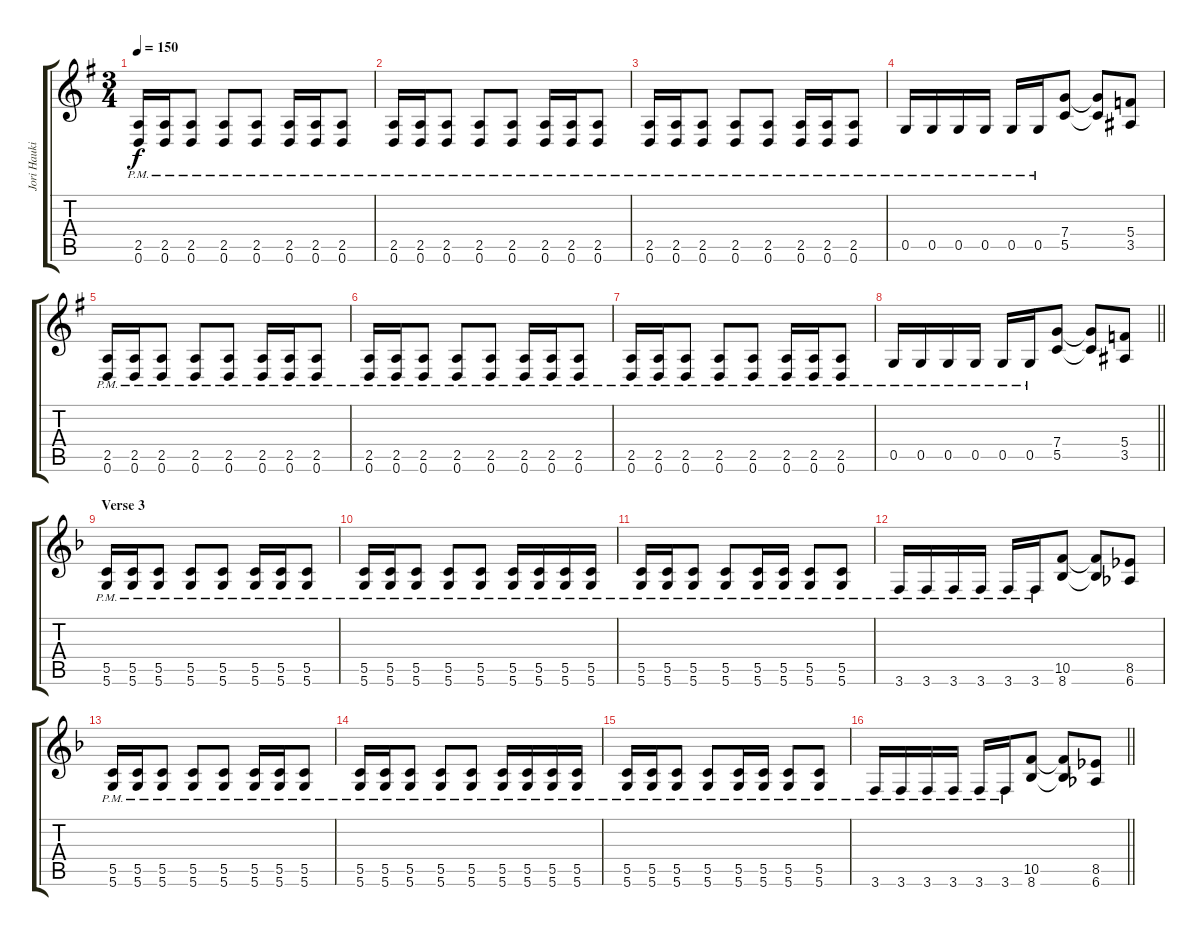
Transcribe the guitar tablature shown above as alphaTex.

\track ("Jori Haukio (guitar)" "Jori Hauki") {instrument distortionguitar}
\staff {score tabs}
\tuning (D4 A3 F3 C3 G2 D2) {hide}
\ts (3 4)
\tempo 150
\clef g2
\ks eminor
(2.5{pm} 0.6{pm}).16{dy f} (2.5{pm} 0.6{pm}).16 (2.5{pm} 0.6{pm}).8 (2.5{pm} 0.6{pm}).8 (2.5{pm} 0.6{pm}).8 (2.5{pm} 0.6{pm}).16 (2.5{pm} 0.6{pm}).16 (2.5{pm} 0.6{pm}).8 |
(2.5{pm} 0.6{pm}).16 (2.5{pm} 0.6{pm}).16 (2.5{pm} 0.6{pm}).8 (2.5{pm} 0.6{pm}).8 (2.5{pm} 0.6{pm}).8 (2.5{pm} 0.6{pm}).16 (2.5{pm} 0.6{pm}).16 (2.5{pm} 0.6{pm}).8 |
(2.5{pm} 0.6{pm}).16 (2.5{pm} 0.6{pm}).16 (2.5{pm} 0.6{pm}).8 (2.5{pm} 0.6{pm}).8 (2.5{pm} 0.6{pm}).8 (2.5{pm} 0.6{pm}).16 (2.5{pm} 0.6{pm}).16 (2.5{pm} 0.6{pm}).8 |
0.5{pm}.16 0.5{pm}.16 0.5{pm}.16 0.5{pm}.16 0.5{pm}.16 0.5{pm}.16 (7.4 5.5).8 (7.4{t} 5.5{t}).8 (5.4 3.5).8 |
(2.5{pm} 0.6{pm}).16 (2.5{pm} 0.6{pm}).16 (2.5{pm} 0.6{pm}).8 (2.5{pm} 0.6{pm}).8 (2.5{pm} 0.6{pm}).8 (2.5{pm} 0.6{pm}).16 (2.5{pm} 0.6{pm}).16 (2.5{pm} 0.6{pm}).8 |
(2.5{pm} 0.6{pm}).16 (2.5{pm} 0.6{pm}).16 (2.5{pm} 0.6{pm}).8 (2.5{pm} 0.6{pm}).8 (2.5{pm} 0.6{pm}).8 (2.5{pm} 0.6{pm}).16 (2.5{pm} 0.6{pm}).16 (2.5{pm} 0.6{pm}).8 |
(2.5{pm} 0.6{pm}).16 (2.5{pm} 0.6{pm}).16 (2.5{pm} 0.6{pm}).8 (2.5{pm} 0.6{pm}).8 (2.5{pm} 0.6{pm}).8 (2.5{pm} 0.6{pm}).16 (2.5{pm} 0.6{pm}).16 (2.5{pm} 0.6{pm}).8 |
\barLineRight lightlight
0.5{pm}.16 0.5{pm}.16 0.5{pm}.16 0.5{pm}.16 0.5{pm}.16 0.5{pm}.16 (7.4 5.5).8 (7.4{t} 5.5{t}).8 (5.4 3.5).8 |
\section ("" "Verse 3")
\ks dminor
(5.5{pm} 5.6{pm}).16 (5.5{pm} 5.6{pm}).16 (5.5{pm} 5.6{pm}).8 (5.5{pm} 5.6{pm}).8 (5.5{pm} 5.6{pm}).8 (5.5{pm} 5.6{pm}).16 (5.5{pm} 5.6{pm}).16 (5.5{pm} 5.6{pm}).8 |
(5.5{pm} 5.6{pm}).16 (5.5{pm} 5.6{pm}).16 (5.5{pm} 5.6{pm}).8 (5.5{pm} 5.6{pm}).8 (5.5{pm} 5.6{pm}).8 (5.5{pm} 5.6{pm}).16 (5.5{pm} 5.6{pm}).16 (5.5{pm} 5.6{pm}).16 (5.5{pm} 5.6{pm}).16 |
(5.5{pm} 5.6{pm}).16 (5.5{pm} 5.6{pm}).16 (5.5{pm} 5.6{pm}).8 (5.5{pm} 5.6{pm}).8 (5.5{pm} 5.6{pm}).16 (5.5{pm} 5.6{pm}).16 (5.5{pm} 5.6{pm}).8 (5.5{pm} 5.6{pm}).8 |
3.6{pm}.16 3.6{pm}.16 3.6{pm}.16 3.6{pm}.16 3.6{pm}.16 3.6{pm}.16 (10.5 8.6).8 (10.5{t} 8.6{t}).8 (8.5 6.6).8 |
(5.5{pm} 5.6{pm}).16 (5.5{pm} 5.6{pm}).16 (5.5{pm} 5.6{pm}).8 (5.5{pm} 5.6{pm}).8 (5.5{pm} 5.6{pm}).8 (5.5{pm} 5.6{pm}).16 (5.5{pm} 5.6{pm}).16 (5.5{pm} 5.6{pm}).8 |
(5.5{pm} 5.6{pm}).16 (5.5{pm} 5.6{pm}).16 (5.5{pm} 5.6{pm}).8 (5.5{pm} 5.6{pm}).8 (5.5{pm} 5.6{pm}).8 (5.5{pm} 5.6{pm}).16 (5.5{pm} 5.6{pm}).16 (5.5{pm} 5.6{pm}).16 (5.5{pm} 5.6{pm}).16 |
(5.5{pm} 5.6{pm}).16 (5.5{pm} 5.6{pm}).16 (5.5{pm} 5.6{pm}).8 (5.5{pm} 5.6{pm}).8 (5.5{pm} 5.6{pm}).16 (5.5{pm} 5.6{pm}).16 (5.5{pm} 5.6{pm}).8 (5.5{pm} 5.6{pm}).8 |
\barLineRight lightlight
3.6{pm}.16 3.6{pm}.16 3.6{pm}.16 3.6{pm}.16 3.6{pm}.16 3.6{pm}.16 (10.5 8.6).8 (10.5{t} 8.6{t}).8 (8.5 6.6).8
